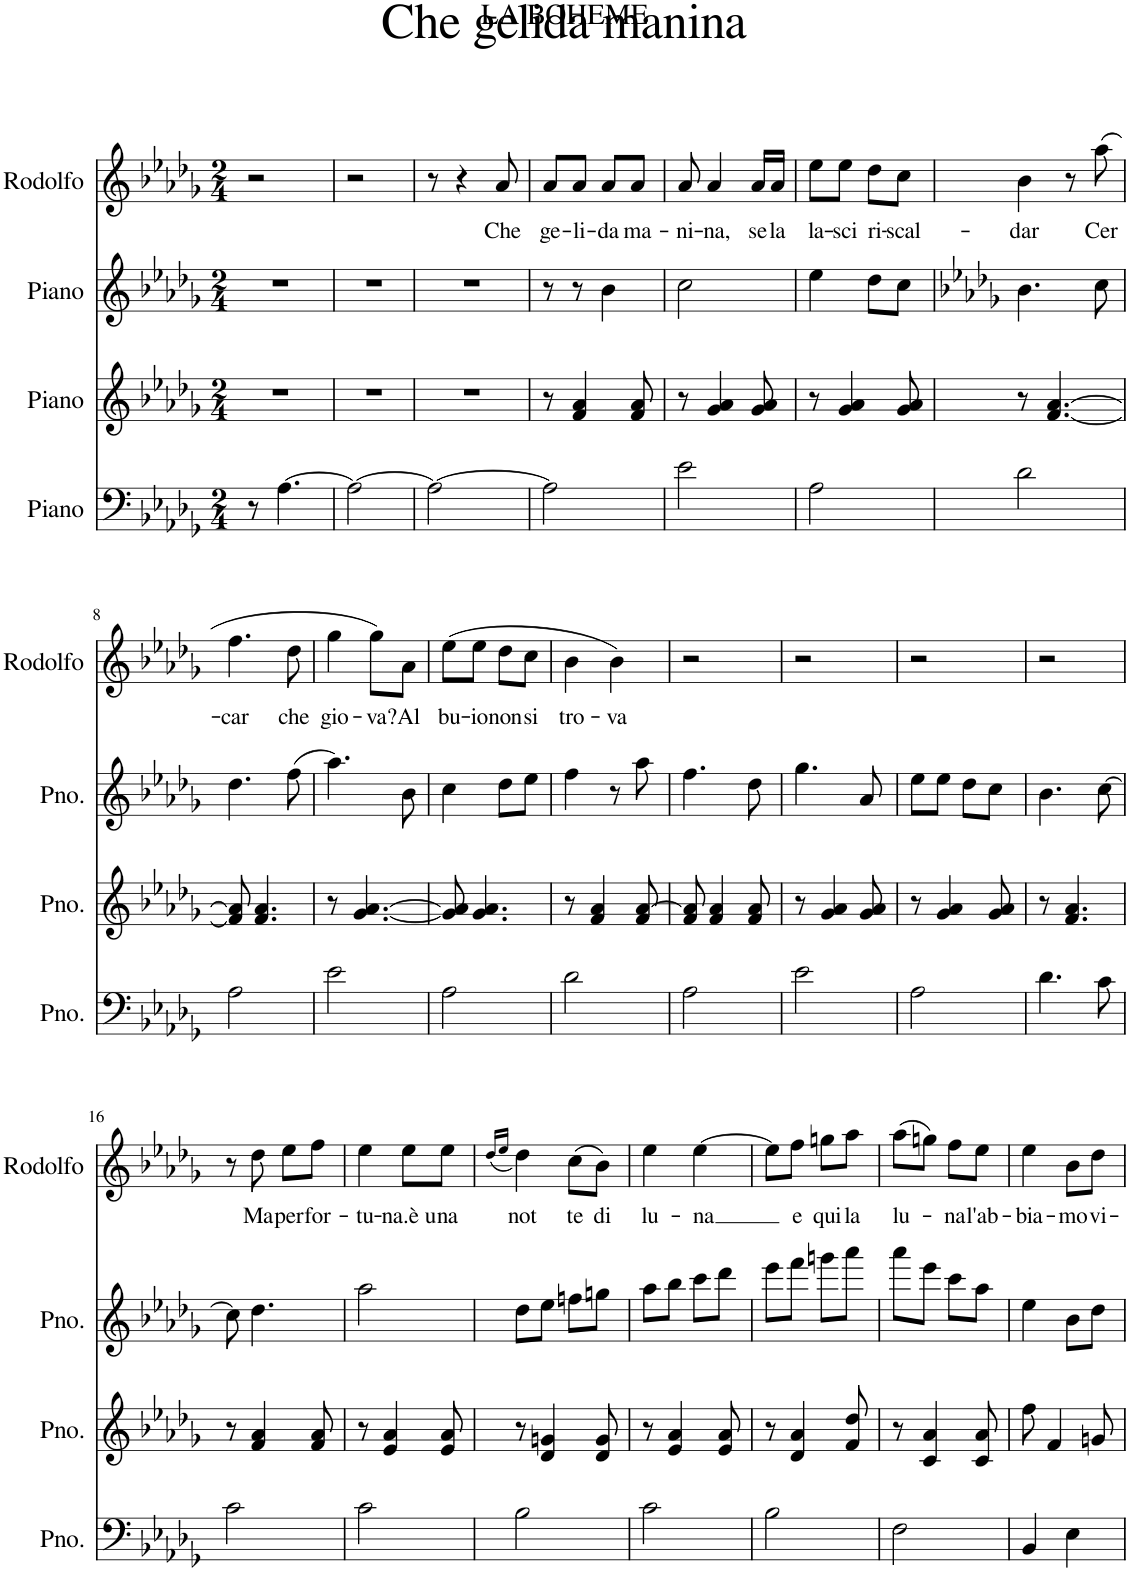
**kern	**kern	**kern	**kern	**text
*part4	*part3	*part2	*part1	*part1
*staff4	*staff3	*staff2	*staff1	*staff1
*I"Piano	*I"Piano	*I"Piano	*I"Rodolfo	*
*I'Pno.	*I'Pno.	*I'Pno.	*I'Rodolfo	*
*clefF4	*clefG2	*clefG2	*clefG2	*
*k[b-e-a-d-g-]	*k[b-e-a-d-g-]	*k[b-e-a-d-g-]	*k[b-e-a-d-g-]	*
*M2/4	*M2/4	*M2/4	*M2/4	*
=1	=1	=1	=1	=1
8r	2r	2r	2r	.
[4.A-\	.	.	.	.
=2	=2	=2	=2	=2
2A-\_	2r	2r	2r	.
=3	=3	=3	=3	=3
2A-\_	2r	2r	8r	.
.	.	.	4r	.
!	!	!	!	!LO:LY:b
.	.	.	8a-/	Che
=4	=4	=4	=4	=4
!	!	!	!	!LO:LY:b
2A-\]	8r	8r	8a-/L	ge-
!	!	!	!	!LO:LY:b
.	4f/ 4a-/	8r	8a-/J	-li-
!	!	!	!	!LO:LY:b
.	.	4b-\	8a-/L	-da
!	!	!	!	!LO:LY:b
.	8f/ 8a-/	.	8a-/J	ma-
=5	=5	=5	=5	=5
!	!	!	!	!LO:LY:b
2e-\	8r	2cc\	8a-/	-ni-
!	!	!	!	!LO:LY:b
.	4g-/ 4a-/	.	4a-/	-na,
!	!	!	!	!LO:LY:b
.	8g-/ 8a-/	.	16a-/LL	se
!	!	!	!	!LO:LY:b
.	.	.	16a-/JJ	la
=6	=6	=6	=6	=6
!	!	!	!	!LO:LY:b
2A-\	8r	4ee-\	8ee-\L	la-
!	!	!	!	!LO:LY:b
.	4g-/ 4a-/	.	8ee-\J	-sci
!	!	!	!	!LO:LY:b
.	.	8dd-\L	8dd-\L	ri-
!	!	!	!	!LO:LY:b
.	8g-/ 8a-/	8cc\J	8cc\J	-scal-
=7	=7	=7	=7	=7
*	*	*k[b-e-a-d-g-]	*	*
!	!	!	!	!LO:LY:b
2d-\	8r	4.b-\	4b-\	-dar
.	[4.f/ [4.a-/	.	.	.
.	.	.	8r	.
!	!	!	!	!LO:LY:b
.	.	8cc\	(8aa-\	Cer-
!!LO:LB:g=z
=8	=8	=8	=8	=8
!	!	!	!	!LO:LY:b
2A-\	8f/] 8a-/]	4.dd-\	4.ff\	-car
.	4.f/ 4.a-/	.	.	.
!	!	!	!	!LO:LY:b
.	.	(8ff\	8dd-\	che
=9	=9	=9	=9	=9
!	!	!	!	!LO:LY:b
2e-\	8r	4.aa-\)	4gg-\	gio-
.	[4.g-/ [4.a-/	.	.	.
!	!	!	!	!LO:LY:b
.	.	.	8gg-\L)	-va?
!	!	!	!	!LO:LY:b
.	.	8b-\	8a-\J	Al
=10	=10	=10	=10	=10
!	!	!	!	!LO:LY:b
2A-\	8g-/] 8a-/]	4cc\	(8ee-\L	bu-
!	!	!	!	!LO:LY:b
.	4.g-/ 4.a-/	.	8ee-\J	-io
!	!	!	!	!LO:LY:b
.	.	8dd-\L	8dd-\L	non
!	!	!	!	!LO:LY:b
.	.	8ee-\J	8cc\J	si
=11	=11	=11	=11	=11
!	!	!	!	!LO:LY:b
2d-\	8r	4ff\	4b-\	tro-
.	4f/ 4a-/	.	.	.
!	!	!	!	!LO:LY:b
.	.	8r	4b-\)	-va
.	8f/ [8a-/	8aa-\	.	.
=12	=12	=12	=12	=12
2A-\	8f/ 8a-/]	4.ff\	2r	.
.	4f/ 4a-/	.	.	.
.	8f/ 8a-/	8dd-\	.	.
=13	=13	=13	=13	=13
2e-\	8r	4.gg-\	2r	.
.	4g-/ 4a-/	.	.	.
.	8g-/ 8a-/	8a-/	.	.
=14	=14	=14	=14	=14
2A-\	8r	8ee-\L	2r	.
.	4g-/ 4a-/	8ee-\J	.	.
.	.	8dd-\L	.	.
.	8g-/ 8a-/	8cc\J	.	.
=15	=15	=15	=15	=15
4.d-\	8r	4.b-\	2r	.
.	4.f/ 4.a-/	.	.	.
8c\	.	[8cc\	.	.
!!LO:LB:g=z
=16	=16	=16	=16	=16
2c\	8r	8cc\]	8r	.
!	!	!	!	!LO:LY:b
.	4f/ 4a-/	4.dd-\	8dd-\	Ma
!	!	!	!	!LO:LY:b
.	.	.	8ee-\L	per
!	!	!	!	!LO:LY:b
.	8f/ 8a-/	.	8ff\J	for-
=17	=17	=17	=17	=17
!	!	!	!	!LO:LY:b
2c\	8r	2aa-\	4ee-\	-tu-
.	4e-/ 4a-/	.	.	.
!	!	!	!	!LO:LY:b
.	.	.	8ee-\L	-na.è u-
!	!	!	!	!LO:LY:b
.	8e-/ 8a-/	.	8ee-\J	-na
=18	=18	=18	=18	=18
.	.	.	(16qdd-/LL	.
.	.	.	16qee-/JJ	.
!	!	!	!	!LO:LY:b
2B-\	8r	8dd-\L	4dd-\)	not
.	4d-/ 4gn/	8ee-\J	.	.
!	!	!	!	!LO:LY:b
.	.	8ffn\L	(8cc\L	te
!	!	!	!	!LO:LY:b
.	8d-/ 8g/	8ggn\J	8b-\J)	-di
=19	=19	=19	=19	=19
!	!	!	!	!LO:LY:b
2c\	8r	8aa-\L	4ee-\	lu-
.	4e-/ 4a-/	8bb-\J	.	.
!	!	!	!	!LO:LY:b
.	.	8ccc\L	[4ee-\	-na
.	8e-/ 8a-/	8ddd-\J	.	.
=20	=20	=20	=20	=20
2B-\	8r	8eee-\L	8ee-\L]	.
!	!	!	!	!LO:LY:b
.	4d-/ 4a-/	8fff\J	8ff\J	e
!	!	!	!	!LO:LY:b
.	.	8gggn\L	8ggn\L	qui
!	!	!	!	!LO:LY:b
.	8f/ 8dd-/	8aaa-\J	8aa-\J	la
=21	=21	=21	=21	=21
!	!	!	!	!LO:LY:b
2F\	8r	8aaa-\L	(8aa-\L	lu-
.	4c/ 4a-/	8eee-\J	8ggn\J)	.
!	!	!	!	!LO:LY:b
.	.	8ccc\L	8ff\L	-na
!	!	!	!	!LO:LY:b
.	8c/ 8a-/	8aa-\J	8ee-\J	l'ab-
=22	=22	=22	=22	=22
!	!	!	!	!LO:LY:b
4BB-/	8ff\	4ee-\	4ee-\	-bia-
.	4f/	.	.	.
!	!	!	!	!LO:LY:b
4E-\	.	8b-\L	8b-\L	-mo
!	!	!	!	!LO:LY:b
.	8gn/	8dd-\J	8dd-\J	vi-
=	=	=	=	=
*-	*-	*-	*-	*-
